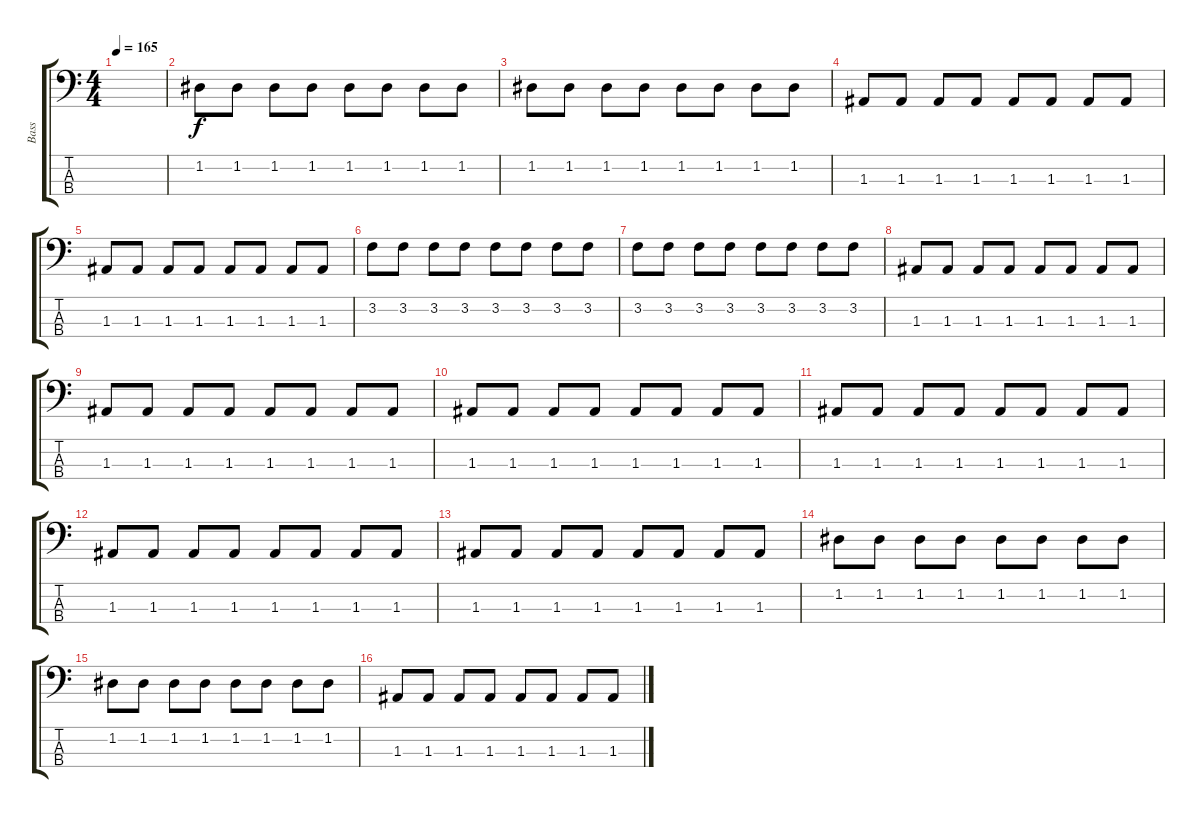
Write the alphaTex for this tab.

\track ("Bass" "Bass") {instrument electricbasspick}
\staff {score tabs}
\tuning (G2 D2 A1 E1) {hide}
\ts (4 4)
\tempo 165
\clef f4
\ks c
|
1.2.8 1.2.8 1.2.8 1.2.8 1.2.8 1.2.8 1.2.8 1.2.8 |
1.2.8 1.2.8 1.2.8 1.2.8 1.2.8 1.2.8 1.2.8 1.2.8 |
1.3.8 1.3.8 1.3.8 1.3.8 1.3.8 1.3.8 1.3.8 1.3.8 |
1.3.8 1.3.8 1.3.8 1.3.8 1.3.8 1.3.8 1.3.8 1.3.8 |
3.2.8 3.2.8 3.2.8 3.2.8 3.2.8 3.2.8 3.2.8 3.2.8 |
3.2.8 3.2.8 3.2.8 3.2.8 3.2.8 3.2.8 3.2.8 3.2.8 |
1.3.8 1.3.8 1.3.8 1.3.8 1.3.8 1.3.8 1.3.8 1.3.8 |
1.3.8 1.3.8 1.3.8 1.3.8 1.3.8 1.3.8 1.3.8 1.3.8 |
1.3.8 1.3.8 1.3.8 1.3.8 1.3.8 1.3.8 1.3.8 1.3.8 |
1.3.8 1.3.8 1.3.8 1.3.8 1.3.8 1.3.8 1.3.8 1.3.8 |
1.3.8 1.3.8 1.3.8 1.3.8 1.3.8 1.3.8 1.3.8 1.3.8 |
1.3.8 1.3.8 1.3.8 1.3.8 1.3.8 1.3.8 1.3.8 1.3.8 |
1.2.8 1.2.8 1.2.8 1.2.8 1.2.8 1.2.8 1.2.8 1.2.8 |
1.2.8 1.2.8 1.2.8 1.2.8 1.2.8 1.2.8 1.2.8 1.2.8 |
1.3.8 1.3.8 1.3.8 1.3.8 1.3.8 1.3.8 1.3.8 1.3.8
